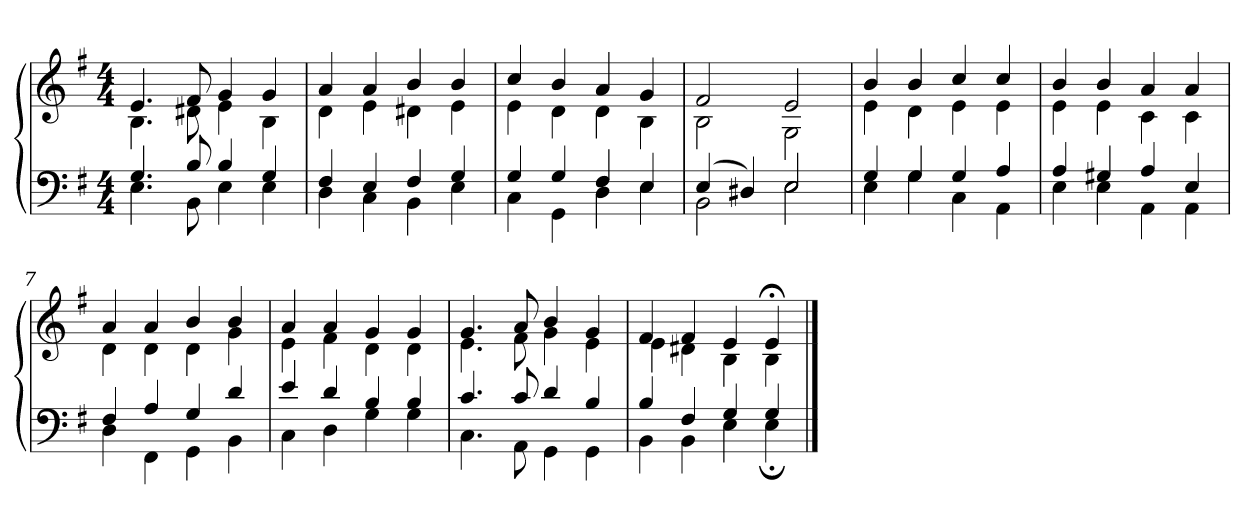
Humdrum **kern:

**kern	**kern
*part1	*part1
*staff2	*staff1
*clefF4	*clefG2
*k[f#]	*k[f#]
*e:	*e:
*M4/4	*M4/4
=1	=1
*^	*^
4.G/	4.E\	4.e/	4.B\
8B/	8BB\	8f#	8d#X\
4B	4E	4g/	4e\
4G	4E	4g/	4B\
=2	=2	=2	=2
4F#	4D	4a	4d
4E	4C	4a	4e
4F#	4BB	4b	4d#X
4G	4E	4b	4e
=3	=3	=3	=3
4G	4C	4cc	4e
4G	4GG	4b	4d
4F#	4D	4a	4d
4E	4E	4g	4B
=4	=4	=4	=4
(4E	2BB	2f#	2B
4D#X)	.	.	.
2E	2E	2e	2G
=5	=5	=5	=5
4G	4E	4b	4e
4G	4G	4b	4d
4G	4C	4cc	4e
4A	4AA	4cc	4e
=6	=6	=6	=6
4A	4E	4b	4e
4G#X	4E	4b	4e
4A	4AA	4a	4c
4E	4AA	4a	4c
=7	=7	=7	=7
4F#	4D	4a	4d
4A	4FF#	4a	4d
4G	4GG	4b	4d
4d	4BB	4b	4g
=8	=8	=8	=8
4e	4C	4a	4e
4d	4D	4a	4f#
4B	4G	4g	4d
4B	4G	4g	4d
=9	=9	=9	=9
4.c	4.C	4.g	4.e
8c	8AA	8a	8f#
4d	4GG\	4b/	4g
4B	4GG\	4g	4e
=10	=10	=10	=10
4B	4BB	4f#	4e
4F#	4BB	4f#	4d#X
4G	4E	4e	4B
4G	4E;\	4e;<	4B
*v	*v	*	*
*	*v	*v
==	==
*-	*-
